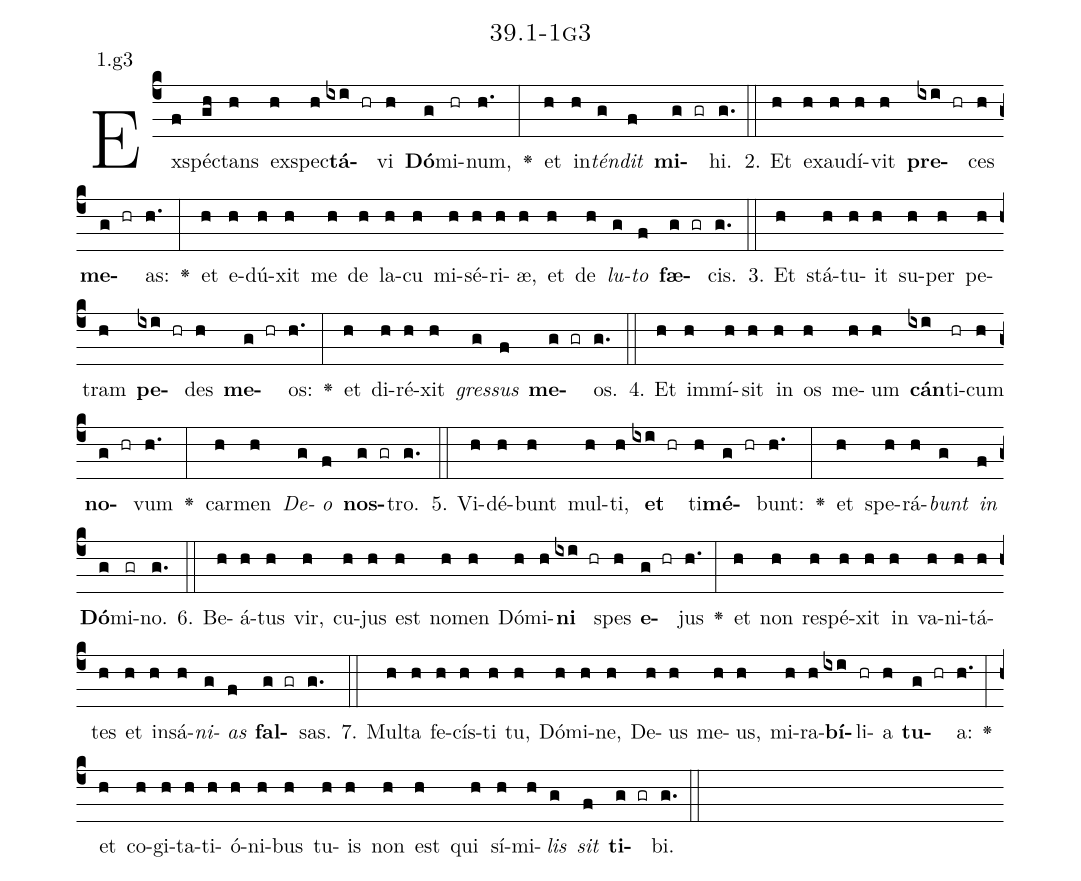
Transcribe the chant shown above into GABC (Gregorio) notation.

name: 39.1-1g3;
annotation: 1.g3;
%%
(c4)Ex(f)spéc(gh)tans(h) ex(h)spec(h)<b>tá</b>(ixi hr)vi(h) <b>Dó</b>(g)mi(hr)num,(h.) <v>\greheightstar</v>(:) et(h) in(h)<i>tén</i>(g)<i>dit</i>(f) <b>mi</b>(g gr)hi.(g.) (::)
2. Et(h) ex(h)au(h)dí(h)vit(h) <b>pre</b>(ixi hr)ces(h) <b>me</b>(g hr)as:(h.) <v>\greheightstar</v>(:) et(h) e(h)dú(h)xit(h) me(h) de(h) la(h)cu(h) mi(h)sé(h)ri(h)æ,(h) et(h) de(h) <i>lu</i>(g)<i>to</i>(f) <b>fæ</b>(g gr)cis.(g.) (::)
3. Et(h) stá(h)tu(h)it(h) su(h)per(h) pe(h)tram(h) <b>pe</b>(ixi hr)des(h) <b>me</b>(g hr)os:(h.) <v>\greheightstar</v>(:) et(h) di(h)ré(h)xit(h) <i>gres</i>(g)<i>sus</i>(f) <b>me</b>(g gr)os.(g.) (::)
4. Et(h) im(h)mí(h)sit(h) in(h) os(h) me(h)um(h) <b>cán</b>(ixi)ti(hr)cum(h) <b>no</b>(g hr)vum(h.) <v>\greheightstar</v>(:) car(h)men(h) <i>De</i>(g)<i>o</i>(f) <b>nos</b>(g gr)tro.(g.) (::)
5. Vi(h)dé(h)bunt(h) mul(h)ti,(h) <b>et</b>(ixi hr) ti(h)<b>mé</b>(g hr)bunt:(h.) <v>\greheightstar</v>(:) et(h) spe(h)rá(h)<i>bunt</i>(g) <i>in</i>(f) <b>Dó</b>(g)mi(gr)no.(g.) (::)
6. Be(h)á(h)tus(h) vir,(h) cu(h)jus(h) est(h) no(h)men(h) Dó(h)mi(h)<b>ni</b>(ixi hr) spes(h) <b>e</b>(g hr)jus(h.) <v>\greheightstar</v>(:) et(h) non(h) re(h)spé(h)xit(h) in(h) va(h)ni(h)tá(h)tes(h) et(h) in(h)sá(h)<i>ni</i>(g)<i>as</i>(f) <b>fal</b>(g gr)sas.(g.) (::)
7. Mul(h)ta(h) fe(h)cís(h)ti(h) tu,(h) Dó(h)mi(h)ne,(h) De(h)us(h) me(h)us,(h) mi(h)ra(h)<b>bí</b>(ixi)li(hr)a(h) <b>tu</b>(g hr)a:(h.) <v>\greheightstar</v>(:) et(h) co(h)gi(h)ta(h)ti(h)ó(h)ni(h)bus(h) tu(h)is(h) non(h) est(h) qui(h) sí(h)mi(h)<i>lis</i>(g) <i>sit</i>(f) <b>ti</b>(g gr)bi.(g.) (::)
